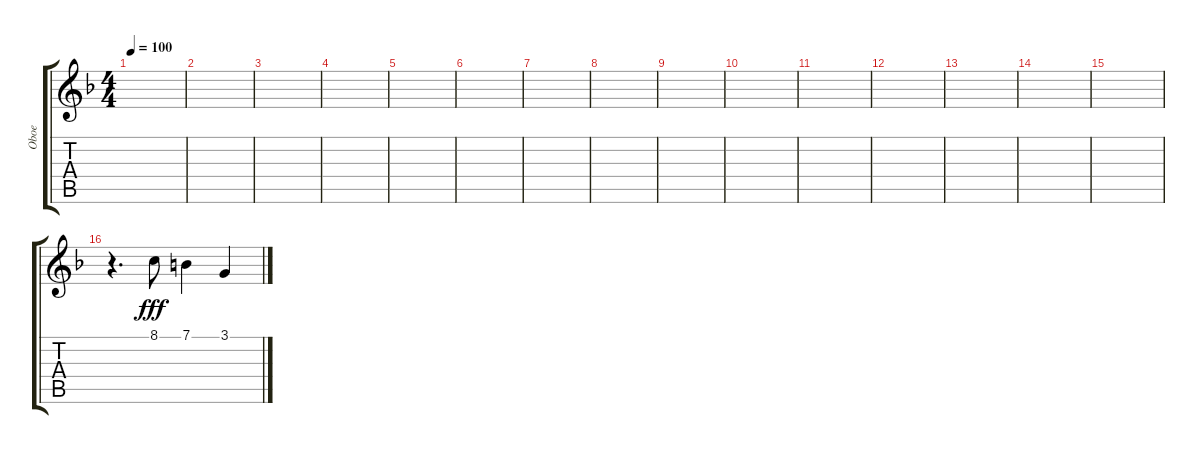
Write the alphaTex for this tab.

\track ("Oboe" "Oboe") {instrument oboe}
\staff {score tabs}
\tuning (E4 B3 G3 D3 A2 E2) {hide}
\ts (4 4)
\tempo 100
\clef g2
\ks dminor
|
|
|
|
|
|
|
|
|
|
|
|
|
|
|
r.4{d} 8.1.8{dy fff} 7.1.4 3.1.4
